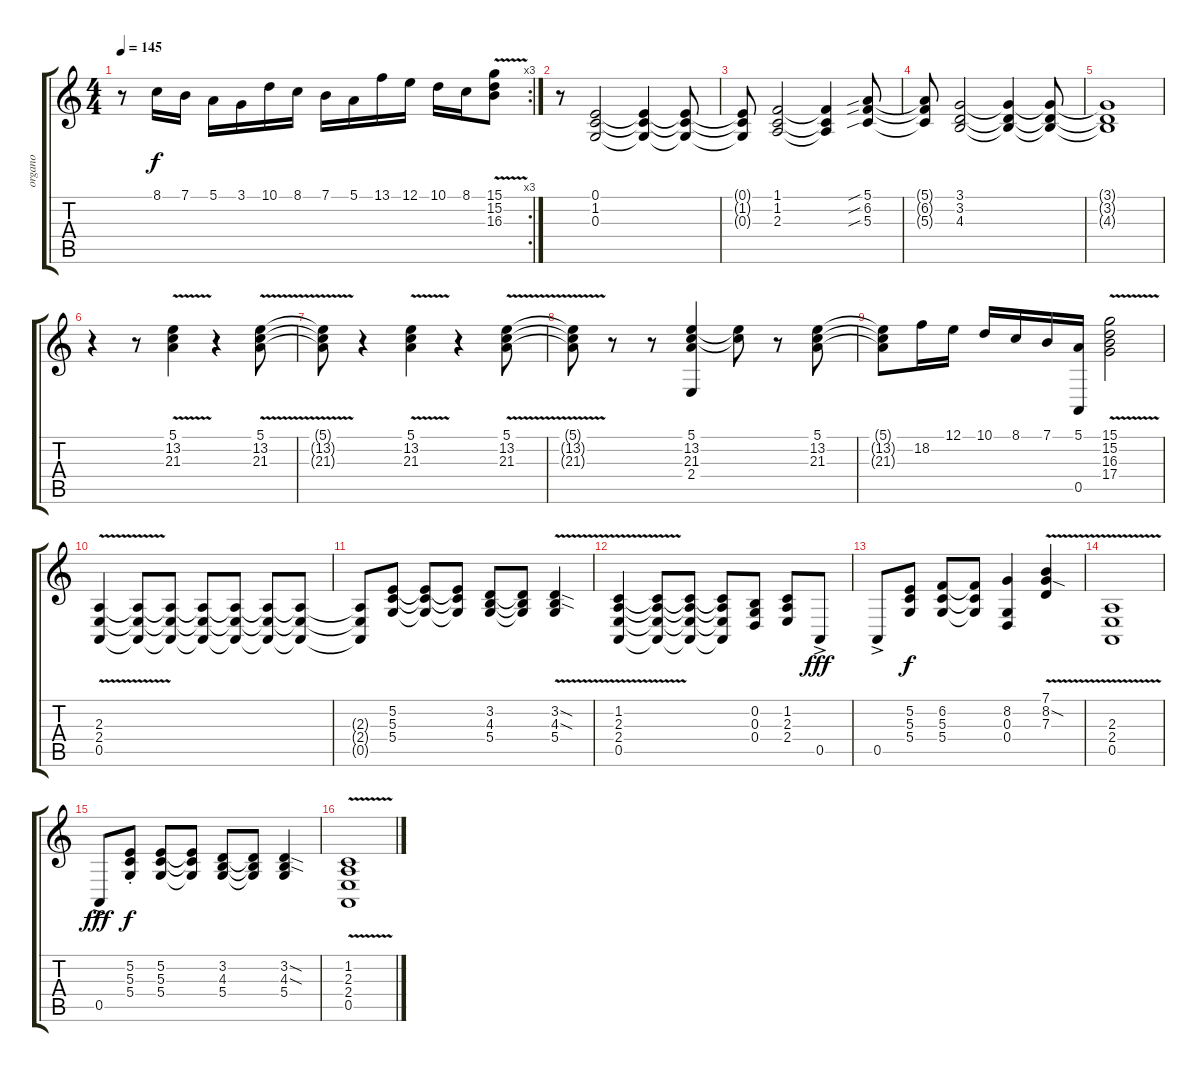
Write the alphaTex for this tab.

\track ("organo" "organo") {instrument tremolostrings}
\staff {score tabs}
\tuning (E4 B3 G3 D3 A2 E2) {hide}
\rc 3
\ts (4 4)
\tempo 145
\clef g2
\ks c
r.8{dy f} 8.1.16 7.1.16 5.1.16 3.1.16 10.1.16 8.1.16 7.1.16 5.1.16 13.1.16 12.1.16 10.1.16 8.1.16 (15.1{v} 15.2 16.3).8 |
r.8 (0.1 1.2 0.3).2 (0.1{t} 1.2{t} 0.3{t}).4 (0.1{t} 1.2{t} 0.3{t}).8 |
(0.1{t} 1.2{t} 0.3{t}).8 (1.1 1.2 2.3).2 (1.1{t} 1.2{t} 2.3{t}).4 (5.1{sib} 6.2{sib} 5.3{sib}).8 |
(5.1{t} 6.2{t} 5.3{t}).8 (3.1 3.2 4.3).2 (3.1{t} 3.2{t} 4.3{t}).4 (3.1{t} 3.2{t} 4.3{t}).8 |
(3.1{t} 3.2{t} 4.3{t}).1 |
r.4 r.8 (5.1 13.2 21.3{v}).4 r.4 (5.1{v} 13.2 21.3).8 |
(5.1{t} 13.2{t} 21.3{t}).8 r.4 (5.1{v} 13.2 21.3).4 r.4 (5.1{v} 13.2 21.3).8 |
(5.1{t} 13.2{t} 21.3{t}).8 r.8 r.8 (5.1 13.2 21.3 2.4).4 (13.2{t} 21.3{t}).8 r.8 (5.1 13.2 21.3).8 |
(5.1{t} 13.2{t} 21.3{t}).8 18.2.16 12.1.16 10.1.16 8.1.16 7.1.16 (5.1 0.5).16 (15.1{v} 15.2 16.3 17.4).2 |
(2.3{v} 2.4 0.5).4 (2.3{t} 2.4{t} 0.5{t}).8 (2.3{t} 2.4{t} 0.5{t}).8 (2.3{t} 2.4{t} 0.5{t}).8 (2.3{t} 2.4{t} 0.5{t}).8 (2.3{t} 2.4{t} 0.5{t}).8 (2.3{t} 2.4{t} 0.5{t}).8 |
(2.3{t} 2.4{t} 0.5{t}).8 (5.2 5.3 5.4).8 (5.2{t} 5.3{t} 5.4{t}).8 (5.2{t} 5.3{t} 5.4{t}).8 (3.2 4.3 5.4).8 (3.2{t} 4.3{t} 5.4{t}).8 (3.2{sod} 4.3{sod} 5.4{v}).4 |
(1.2{v} 2.3 2.4 0.5).4 (1.2{t} 2.3{t} 2.4{t} 0.5{t}).8 (1.2{t} 2.3{t} 2.4{t} 0.5{t}).8 (1.2{t} 2.3{t} 2.4{t} 0.5{t}).8 (0.2 0.3 0.4).8 (1.2 2.3 2.4).8 0.5{ac}.8{dy fff} |
0.5{ac}.8 (5.2 5.3 5.4).8{dy f} (6.2 5.3 5.4).8 (6.2{t} 5.3{t} 5.4{t}).8 (8.2 0.3 0.4).4 (7.1{v} 8.2{sod} 7.3).4 |
(2.3{v} 2.4 0.5).1 |
0.5{ac}.8{dy fff} (5.2{st} 5.3 5.4).8{dy f} (5.2 5.3 5.4).8 (5.2{t} 5.3{t} 5.4{t}).8 (3.2 4.3 5.4).8 (3.2{t} 4.3{t} 5.4{t}).8 (3.2{sod} 4.3{sod} 5.4).4 |
(1.2{v} 2.3 2.4 0.5).1
